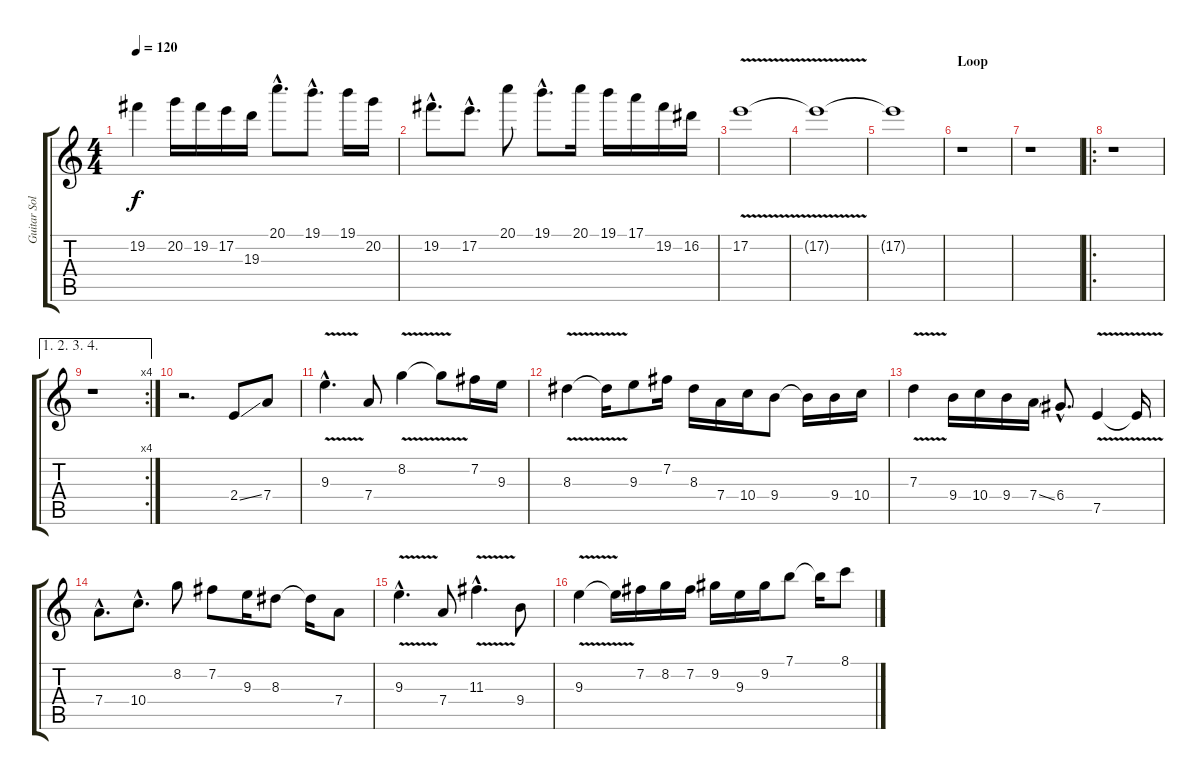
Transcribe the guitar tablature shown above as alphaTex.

\track ("Guitar Solo" "Guitar Sol") {instrument overdrivenguitar}
\staff {score tabs}
\tuning (E4 B3 G3 D3 A2 E2) {hide}
\ts (4 4)
\tempo 120
\clef g2
\ks c
19.2.4{dy f} 20.2.16 19.2.16 17.2.16 19.3.16 20.1{hac}.8{d} 19.1{hac}.8{d} 19.1.16 20.2.16 |
19.2{hac}.8{d} 17.2{hac}.8{d} 20.1.8 19.1{hac}.8{d} 20.1.16 19.1.16 17.1.16 19.2.16 16.2.16 |
17.2{v}.1 |
17.2{t}.1 |
17.2{t}.1 |
\section ("" "Loop")
r.1 |
r.1 |
\ro
r.1 |
\ae (1 2 3 4)
\rc 4
r.1 |
r.2{d} 2.4{ss}.8 7.4.8 |
9.3{v hac}.4{d} 7.4.8 8.2{v}.4 8.2{t}.8 7.2.16 9.3.16 |
8.3{v}.4 8.3{t}.16 9.3.8 7.2.16 8.3.16 7.4.16 10.4.16 9.4.8 9.4{t}.16 9.4.16 10.4.16 |
7.3{v}.4 9.4.16 10.4.16 9.4.16 7.4{ss}.16 6.4{hac}.8{d} 7.5{v}.4 7.5{t}.16 |
7.4{hac}.8{d} 10.4{hac}.8{d} 8.2.8 7.2.8 9.3.16 8.3.8 8.3{t}.16 7.4.8 |
9.3{v hac}.4{d} 7.4.8 11.3{v hac}.4{d} 9.4.8 |
9.3{v}.4 9.3{t}.16 7.2.16 8.2.16 7.2.16 9.2.16 9.3.16 9.2.16 7.1.8 7.1{t}.16 8.1.8
